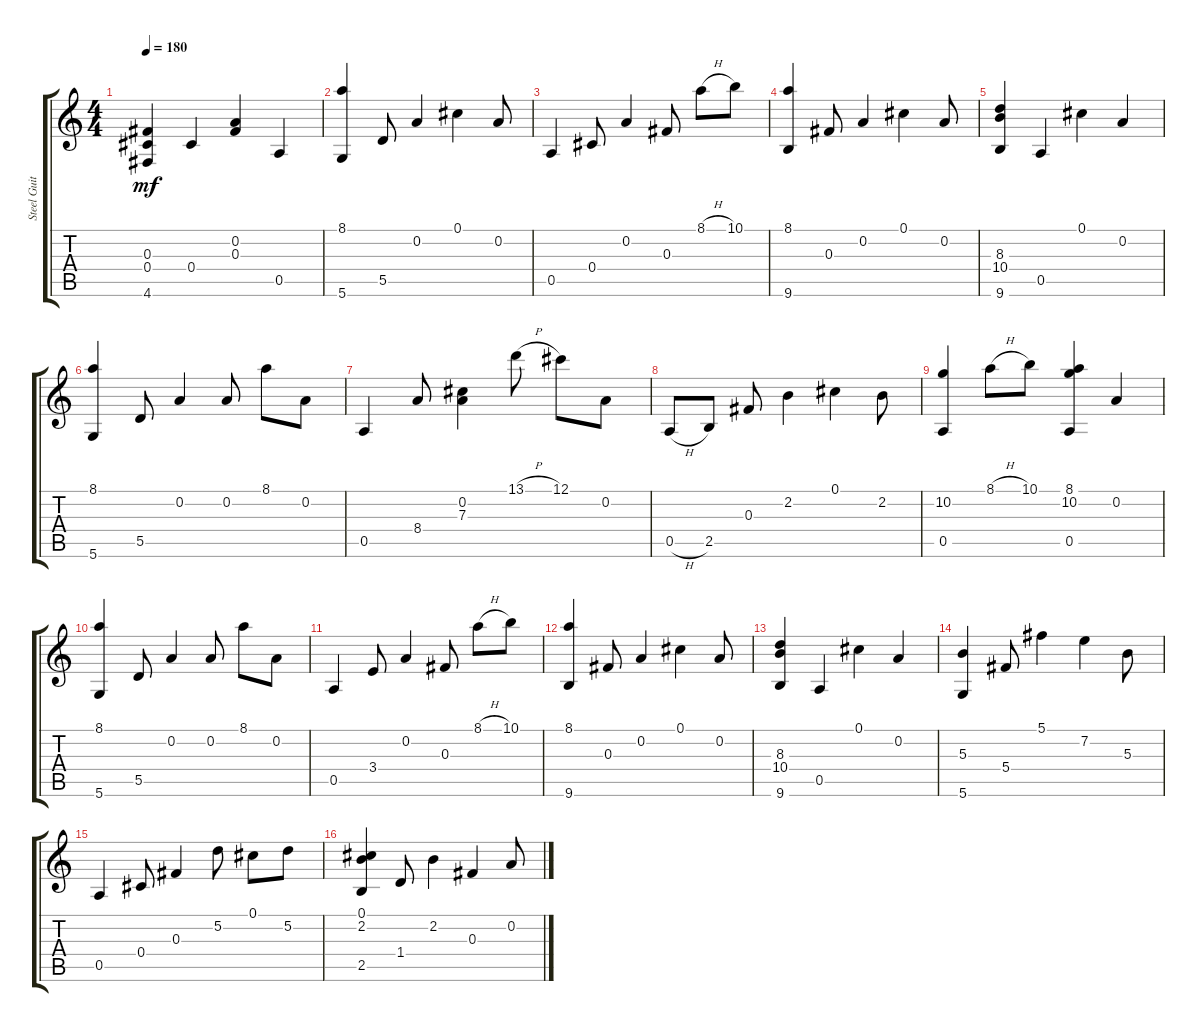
\track ("Steel Guitar" "Steel Guit") {instrument acousticguitarsteel}
\staff {score tabs}
\tuning (Db4 A3 Gb3 Db3 A2 D2) {hide}
\ts (4 4)
\tempo 180
\clef g2
\ks c
(0.3 0.4 4.6).4{dy mf} 0.4.4 (0.2 0.3).4 0.5.4 |
(8.1 5.6).4 5.5.8 0.2.4 0.1.4 0.2.8 |
0.5.4 0.4.8 0.2.4 0.3.8 8.1{h}.8 10.1.8 |
(8.1 9.6).4 0.3.8 0.2.4 0.1.4 0.2.8 |
(8.3 10.4 9.6).4 0.5.4 0.1.4 0.2.4 |
(8.1 5.6).4 5.5.8 0.2.4 0.2.8 8.1.8 0.2.8 |
0.5.4 8.4.8 (0.2 7.3).4 13.1{h}.8 12.1.8 0.2.8 |
0.5{h}.8 2.5.8 0.3.8 2.2.4 0.1.4 2.2.8 |
(10.2 0.5).4 8.1{h}.8 10.1.8 (8.1 10.2 0.5).4 0.2.4 |
(8.1 5.6).4 5.5.8 0.2.4 0.2.8 8.1.8 0.2.8 |
0.5.4 3.4.8 0.2.4 0.3.8 8.1{h}.8 10.1.8 |
(8.1 9.6).4 0.3.8 0.2.4 0.1.4 0.2.8 |
(8.3 10.4 9.6).4 0.5.4 0.1.4 0.2.4 |
(5.3 5.6).4 5.4.8 5.1.4 7.2.4 5.3.8 |
0.5.4 0.4.8 0.3.4 5.2.8 0.1.8 5.2.8 |
(0.1 2.2 2.5).4 1.4.8 2.2.4 0.3.4 0.2.8
